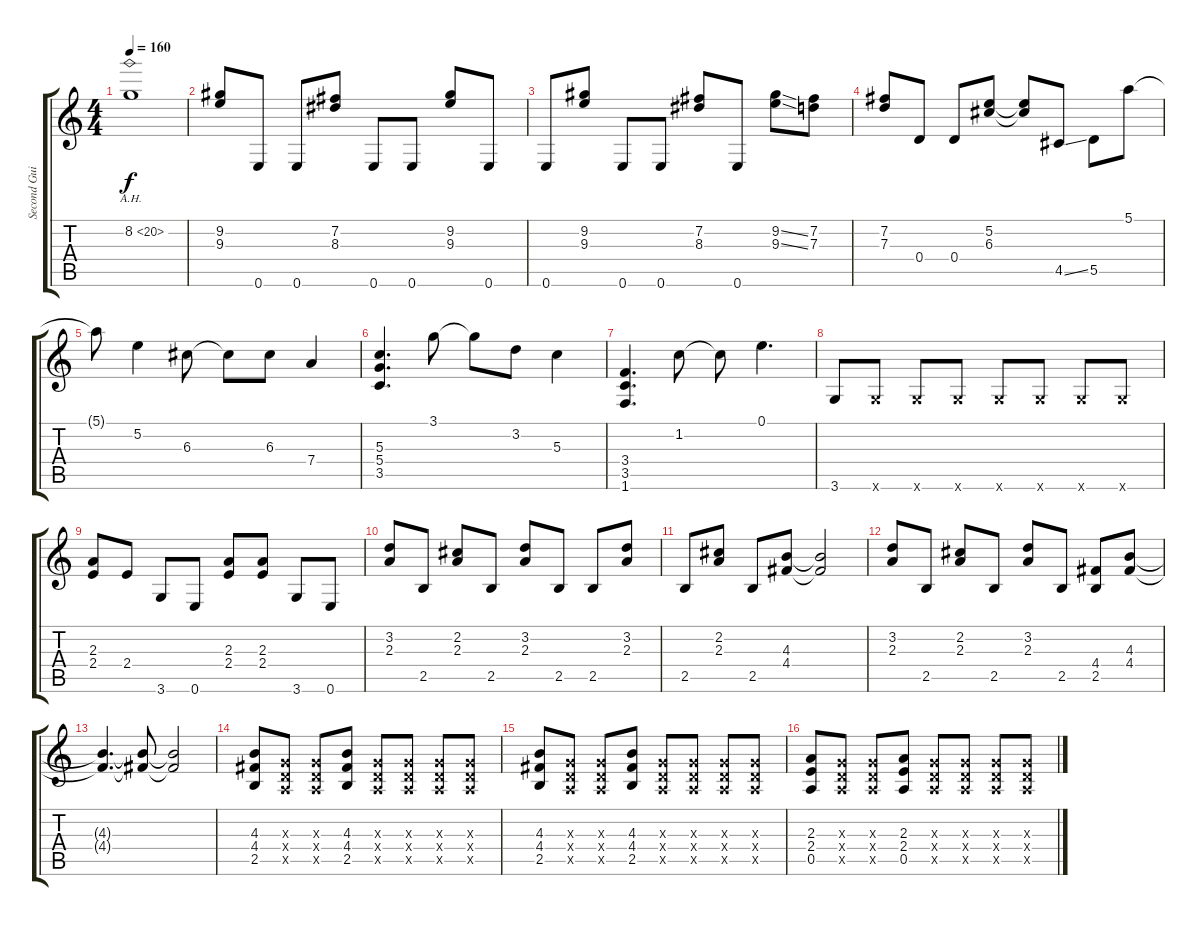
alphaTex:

\track ("Second Guitar" "Second Gui") {instrument distortionguitar}
\staff {score tabs}
\tuning (E4 B3 G3 D3 A2 E2) {hide}
\ts (4 4)
\tempo 160
\clef g2
\ks c
8.2{ah 12}.1{dy f instrument distortionguitar} |
(9.2 9.3).8 0.6.8 0.6.8 (7.2 8.3).8 0.6.8 0.6.8 (9.2 9.3).8 0.6.8 |
0.6.8 (9.2 9.3).8 0.6.8 0.6.8 (7.2 8.3).8 0.6.8 (9.2{ss} 9.3{ss}).8 (7.2 7.3).8 |
(7.2 7.3).8 0.4.8 0.4.8 (5.2 6.3).8 (5.2{t} 6.3{t}).8 4.5{ss}.8 5.5.8 5.1.8 |
5.1{t}.8 5.2.4 6.3.8 6.3{t}.8 6.3.8 7.4.4 |
(5.3 5.4 3.5).4{d} 3.1.8 3.1{t}.8 3.2.8 5.3.4 |
(3.4 3.5 1.6).4{d} 1.2.8 1.2{t}.8 0.1.4{d} |
3.6.8 3.6{x}.8 3.6{x}.8 3.6{x}.8 3.6{x}.8 3.6{x}.8 3.6{x}.8 3.6{x}.8 |
(2.3 2.4).8 2.4.8 3.6.8 0.6.8 (2.3 2.4).8 (2.3 2.4).8 3.6.8 0.6.8 |
(3.2 2.3).8 2.5.8 (2.2 2.3).8 2.5.8 (3.2 2.3).8 2.5.8 2.5.8 (3.2 2.3).8 |
2.5.8 (2.2 2.3).8 2.5.8 (4.3 4.4).8 (4.3{t} 4.4{t}).2 |
(3.2 2.3).8 2.5.8 (2.2 2.3).8 2.5.8 (3.2 2.3).8 2.5.8 (4.4 2.5).8 (4.3 4.4).8 |
(4.3{t} 4.4{t}).4{d} (4.3{t} 4.4{t}).8 (4.3{t} 4.4{t}).2 |
(4.3 4.4 2.5).8{volume 12} (0.3{x} 0.4{x} 0.5{x}).8 (0.3{x} 0.4{x} 0.5{x}).8 (4.3 4.4 2.5).8 (0.3{x} 0.4{x} 0.5{x}).8 (0.3{x} 0.4{x} 0.5{x}).8 (0.3{x} 0.4{x} 0.5{x}).8 (0.3{x} 0.4{x} 0.5{x}).8 |
(4.3 4.4 2.5).8 (0.3{x} 0.4{x} 0.5{x}).8 (0.3{x} 0.4{x} 0.5{x}).8 (4.3 4.4 2.5).8 (0.3{x} 0.4{x} 0.5{x}).8 (0.3{x} 0.4{x} 0.5{x}).8 (0.3{x} 0.4{x} 0.5{x}).8 (0.3{x} 0.4{x} 0.5{x}).8 |
(2.3 2.4 0.5).8 (0.3{x} 0.4{x} 0.5{x}).8 (0.3{x} 0.4{x} 0.5{x}).8 (2.3 2.4 0.5).8 (0.3{x} 0.4{x} 0.5{x}).8 (0.3{x} 0.4{x} 0.5{x}).8 (0.3{x} 0.4{x} 0.5{x}).8 (0.3{x} 0.4{x} 0.5{x}).8
